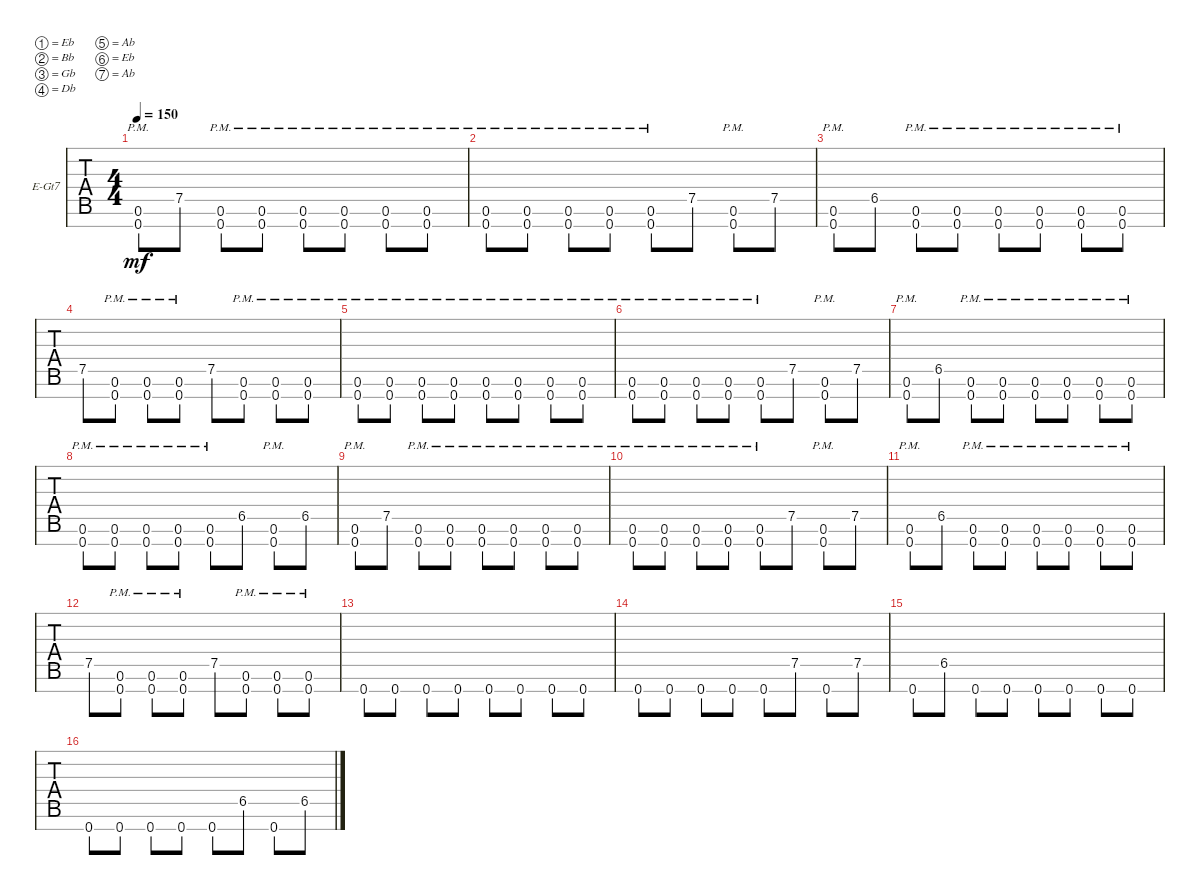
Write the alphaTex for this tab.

\defaultSystemsLayout 4
\bracketExtendMode groupsimilarinstruments
\firstSystemTrackNameOrientation horizontal
\otherSystemsTrackNameOrientation horizontal
\track ("Left Guitar" "E-Gt7") {instrument distortionguitar}
\staff {tabs}
\tuning (Eb4 Bb3 Gb3 Db3 Ab2 Eb2 Ab1)
\ts (4 4)
\tempo 150
\clef g2
\ks c
(0.7{pm} 0.6{pm}).8{dy mf} 7.5.8 (0.7{pm} 0.6{pm}).8 (0.7{pm} 0.6{pm}).8 (0.7{pm} 0.6{pm}).8 (0.7{pm} 0.6{pm}).8 (0.7{pm} 0.6{pm}).8 (0.7{pm} 0.6{pm}).8 |
(0.7{pm} 0.6{pm}).8 (0.7{pm} 0.6{pm}).8 (0.7{pm} 0.6{pm}).8 (0.7{pm} 0.6{pm}).8 (0.7{pm} 0.6{pm}).8 7.5.8 (0.7{pm} 0.6{pm}).8 7.5.8 |
(0.7{pm} 0.6{pm}).8 6.5.8 (0.7{pm} 0.6{pm}).8 (0.7{pm} 0.6{pm}).8 (0.7{pm} 0.6{pm}).8 (0.7{pm} 0.6{pm}).8 (0.7{pm} 0.6{pm}).8 (0.7{pm} 0.6{pm}).8 |
7.5.8 (0.7{pm} 0.6{pm}).8 (0.7{pm} 0.6{pm}).8 (0.7{pm} 0.6{pm}).8 7.5.8 (0.7{pm} 0.6{pm}).8 (0.7{pm} 0.6{pm}).8 (0.7{pm} 0.6{pm}).8 |
(0.7{pm} 0.6{pm}).8 (0.7{pm} 0.6{pm}).8 (0.7{pm} 0.6{pm}).8 (0.7{pm} 0.6{pm}).8 (0.7{pm} 0.6{pm}).8 (0.7{pm} 0.6{pm}).8 (0.7{pm} 0.6{pm}).8 (0.7{pm} 0.6{pm}).8 |
(0.7{pm} 0.6{pm}).8 (0.7{pm} 0.6{pm}).8 (0.7{pm} 0.6{pm}).8 (0.7{pm} 0.6{pm}).8 (0.7{pm} 0.6{pm}).8 7.5.8 (0.7{pm} 0.6{pm}).8 7.5.8 |
(0.7{pm} 0.6{pm}).8 6.5.8 (0.7{pm} 0.6{pm}).8 (0.7{pm} 0.6{pm}).8 (0.7{pm} 0.6{pm}).8 (0.7{pm} 0.6{pm}).8 (0.7{pm} 0.6{pm}).8 (0.7{pm} 0.6{pm}).8 |
(0.7{pm} 0.6{pm}).8 (0.7{pm} 0.6{pm}).8 (0.7{pm} 0.6{pm}).8 (0.7{pm} 0.6{pm}).8 (0.7{pm} 0.6{pm}).8 6.5.8 (0.7{pm} 0.6{pm}).8 6.5.8 |
(0.7{pm} 0.6{pm}).8 7.5.8 (0.7{pm} 0.6{pm}).8 (0.7{pm} 0.6{pm}).8 (0.7{pm} 0.6{pm}).8 (0.7{pm} 0.6{pm}).8 (0.7{pm} 0.6{pm}).8 (0.7{pm} 0.6{pm}).8 |
(0.7{pm} 0.6{pm}).8 (0.7{pm} 0.6{pm}).8 (0.7{pm} 0.6{pm}).8 (0.7{pm} 0.6{pm}).8 (0.7{pm} 0.6{pm}).8 7.5.8 (0.7{pm} 0.6{pm}).8 7.5.8 |
(0.7{pm} 0.6{pm}).8 6.5.8 (0.7{pm} 0.6{pm}).8 (0.7{pm} 0.6{pm}).8 (0.7{pm} 0.6{pm}).8 (0.7{pm} 0.6{pm}).8 (0.7{pm} 0.6{pm}).8 (0.7{pm} 0.6{pm}).8 |
7.5.8 (0.7{pm} 0.6{pm}).8 (0.7{pm} 0.6{pm}).8 (0.7{pm} 0.6{pm}).8 7.5.8 (0.7{pm} 0.6{pm}).8 (0.7{pm} 0.6{pm}).8 (0.7{pm} 0.6{pm}).8 |
0.7.8 0.7.8 0.7.8 0.7.8 0.7.8 0.7.8 0.7.8 0.7.8 |
0.7.8 0.7.8 0.7.8 0.7.8 0.7.8 7.5.8 0.7.8 7.5.8 |
0.7.8 6.5.8 0.7.8 0.7.8 0.7.8 0.7.8 0.7.8 0.7.8 |
0.7.8 0.7.8 0.7.8 0.7.8 0.7.8 6.5.8 0.7.8 6.5.8
